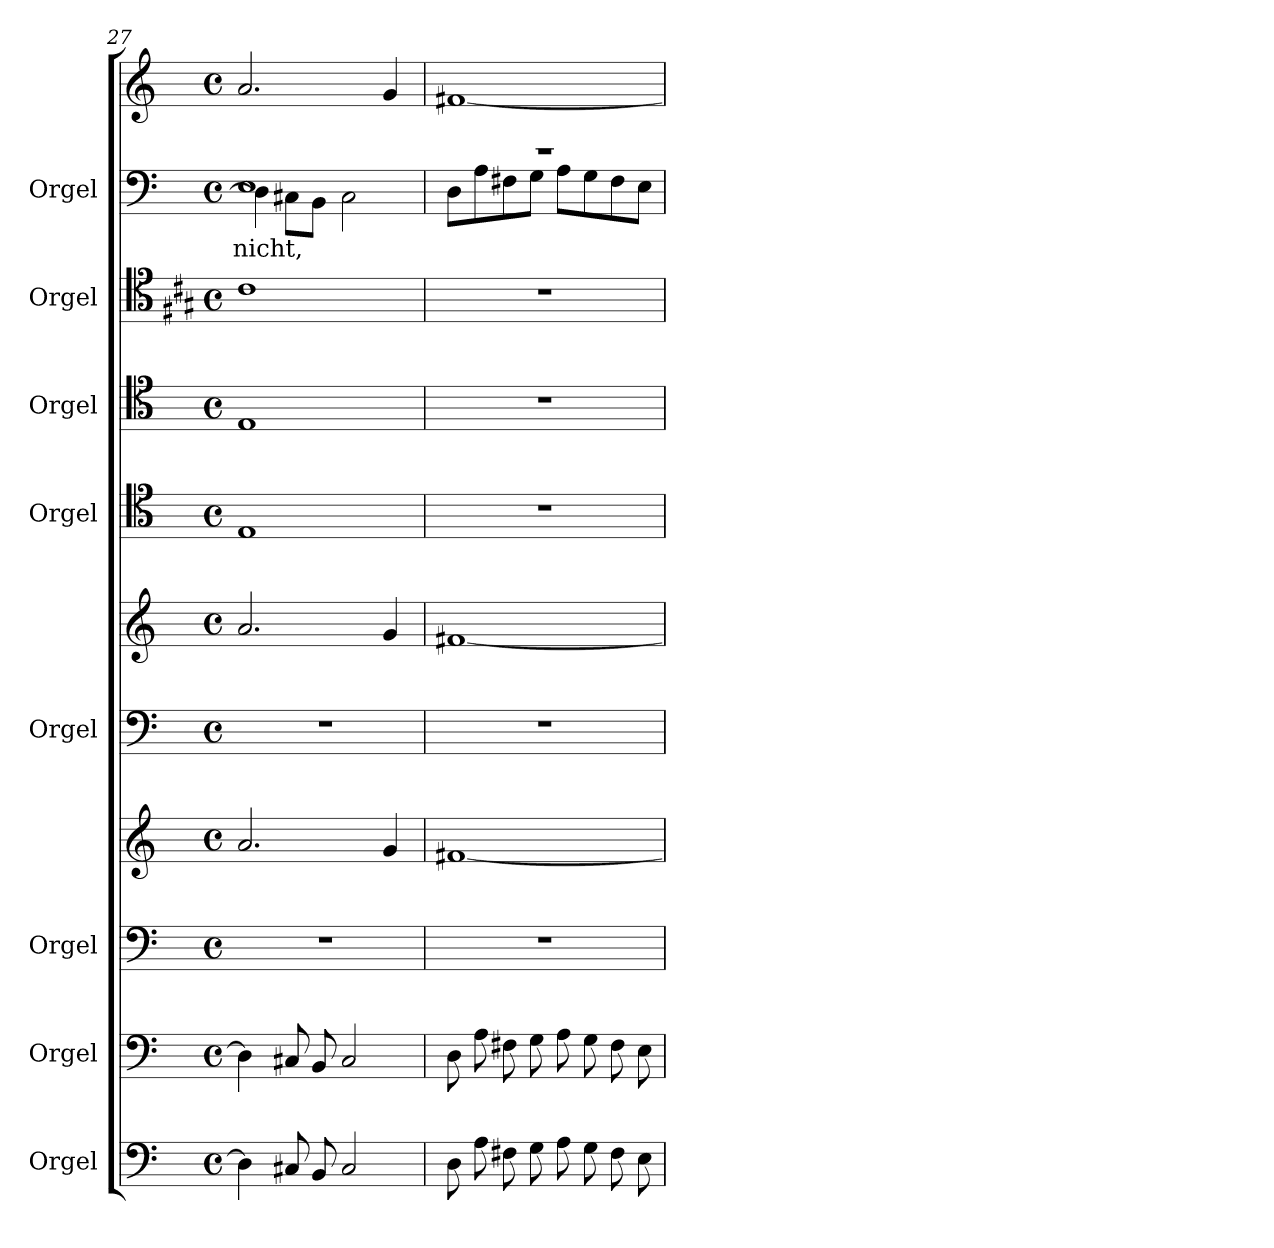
**kern	**kern	**kern	**kern	**kern	**kern	**kern	**kern	**kern	**kern	**text	**kern
*part8	*part7	*part6	*part6	*part5	*part5	*part4	*part3	*part2	*part1	*part1	*part1
*staff11	*staff10	*staff9	*staff8	*staff7	*staff6	*staff5	*staff4	*staff3	*staff2	*staff2	*staff1
*I"Orgel	*I"Orgel	*I"Orgel	*	*I"Orgel	*	*I"Orgel	*I"Orgel	*I"Orgel	*I"Orgel	*	*
*clefF4	*clefF4	*clefF4	*clefG2	*clefF4	*clefG2	*clefC4	*clefC4	*clefC4	*clefF4	*	*clefG2
*	*	*	*	*	*	*	*	*ITrd5c9	*	*	*
*k[]	*k[]	*k[]	*k[]	*k[]	*k[]	*k[]	*k[]	*k[]	*k[]	*	*k[]
*M4/4	*M4/4	*M4/4	*M4/4	*M4/4	*M4/4	*M4/4	*M4/4	*M4/4	*M4/4	*	*M4/4
*met(c)	*met(c)	*met(c)	*met(c)	*met(c)	*met(c)	*met(c)	*met(c)	*met(c)	*met(c)	*	*met(c)
=27	=27	=27	=27	=27	=27	=27	=27	=27	=27	=27	=27
!	!	!	!	!	!	!	!	!	!	!LO:LY:a	!
*	*	*	*	*	*	*	*	*	*^	*	*
4D\]	4D\]	1r	2.a/	1r	2.a/	1E	1E	1E	1E	4D\]	nicht,	2.a/
8C#X/	8C#X/	.	.	.	.	.	.	.	.	8C#X\L	.	.
8BB/	8BB/	.	.	.	.	.	.	.	.	8BB\J	.	.
2C#/	2C#/	.	.	.	.	.	.	.	.	2C#\	.	.
.	.	.	4g/	.	4g/	.	.	.	.	.	.	4g/
!!LO:LB:g=z
=28	=28	=28	=28	=28	=28	=28	=28	=28	=28	=28	=28	=28
8D\	8D\	1r	[1f#X	1r	[1f#X	1r	1r	1r	1r	8D\L	.	[1f#X
8A\	8A\	.	.	.	.	.	.	.	.	8A\	.	.
8F#X\	8F#X\	.	.	.	.	.	.	.	.	8F#X\	.	.
8G\	8G\	.	.	.	.	.	.	.	.	8G\J	.	.
8A\	8A\	.	.	.	.	.	.	.	.	8A\L	.	.
8G\	8G\	.	.	.	.	.	.	.	.	8G\	.	.
8F#\	8F#\	.	.	.	.	.	.	.	.	8F#\	.	.
8E\	8E\	.	.	.	.	.	.	.	.	8E\J	.	.
*	*	*	*	*	*	*	*	*	*v	*v	*	*
=	=	=	=	=	=	=	=	=	=	=	=
*-	*-	*-	*-	*-	*-	*-	*-	*-	*-	*-	*-
